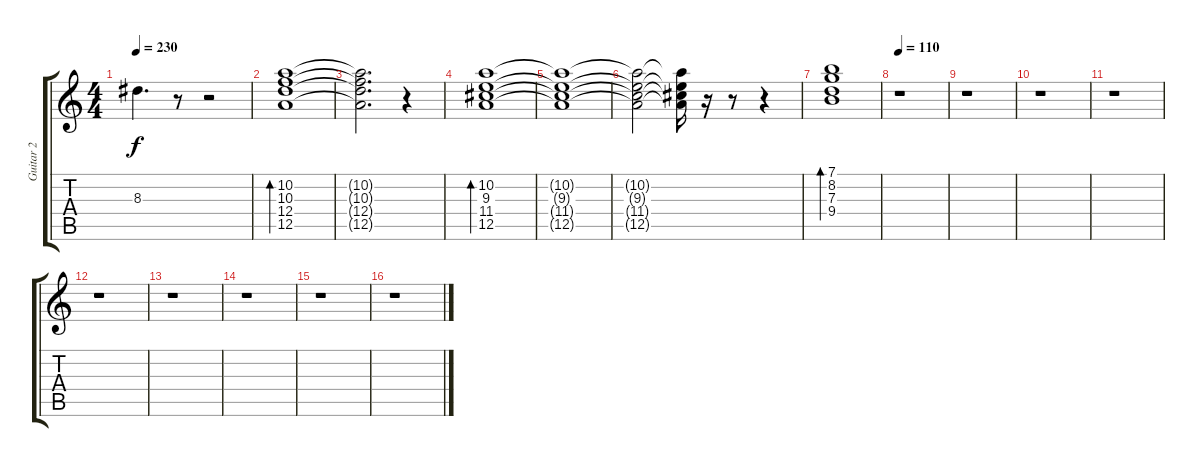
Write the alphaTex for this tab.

\track ("Guitar 2" "Guitar 2") {instrument electricguitarclean}
\staff {score tabs}
\tuning (E4 B3 G3 D3 A2 E2) {hide}
\ts (4 4)
\tempo 230
\clef g2
\ks c
8.3{t}.4{d dy f} r.8 r.2 |
(10.2 10.3 12.4 12.5).1{bd 480} |
(10.2{t} 10.3{t} 12.4{t} 12.5{t}).2{d} r.4 |
(10.2 9.3 11.4 12.5).1{bd 480} |
(10.2{t} 9.3{t} 11.4{t} 12.5{t}).1 |
(10.2{t} 9.3{t} 11.4{t} 12.5{t}).2 (10.2{t} 9.3{t} 11.4{t} 12.5{t}).16 r.16 r.8 r.4 |
(7.1 8.2 7.3 9.4).1{bd 480} |
\tempo 110
r.1 |
r.1 |
r.1 |
r.1 |
r.1 |
r.1 |
r.1 |
r.1 |
r.1
